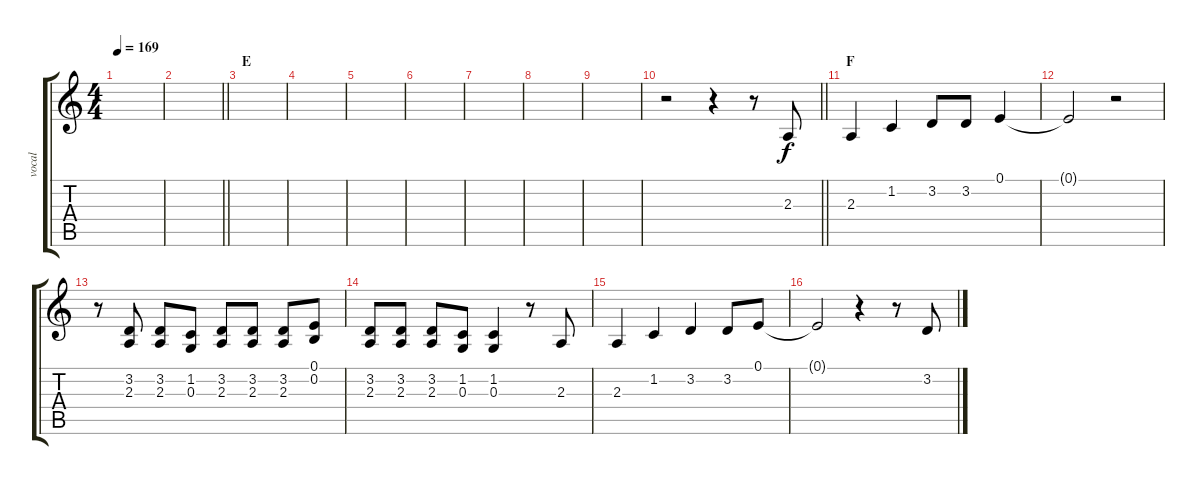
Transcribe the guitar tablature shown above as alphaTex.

\track ("vocal" "vocal") {instrument lead6voice}
\staff {score tabs}
\tuning (E4 B3 G3 D3 A2 E2) {hide}
\ts (4 4)
\tempo 169
\clef g2
\ks c
|
\barLineRight lightlight
|
\section ("" "E")
|
|
|
|
|
|
|
\barLineRight lightlight
r.2 r.4 r.8 2.3.8 |
\section ("" "F")
2.3.4 1.2.4 3.2.8 3.2.8 0.1.4 |
0.1{t}.2 r.2 |
r.8 (3.2 2.3).8 (3.2 2.3).8 (1.2 0.3).8 (3.2 2.3).8 (3.2 2.3).8 (3.2 2.3).8 (0.1 0.2).8 |
(3.2 2.3).8 (3.2 2.3).8 (3.2 2.3).8 (1.2 0.3).8 (1.2 0.3).4 r.8 2.3.8 |
2.3.4 1.2.4 3.2.4 3.2.8 0.1.8 |
0.1{t}.2 r.4 r.8 3.2.8
